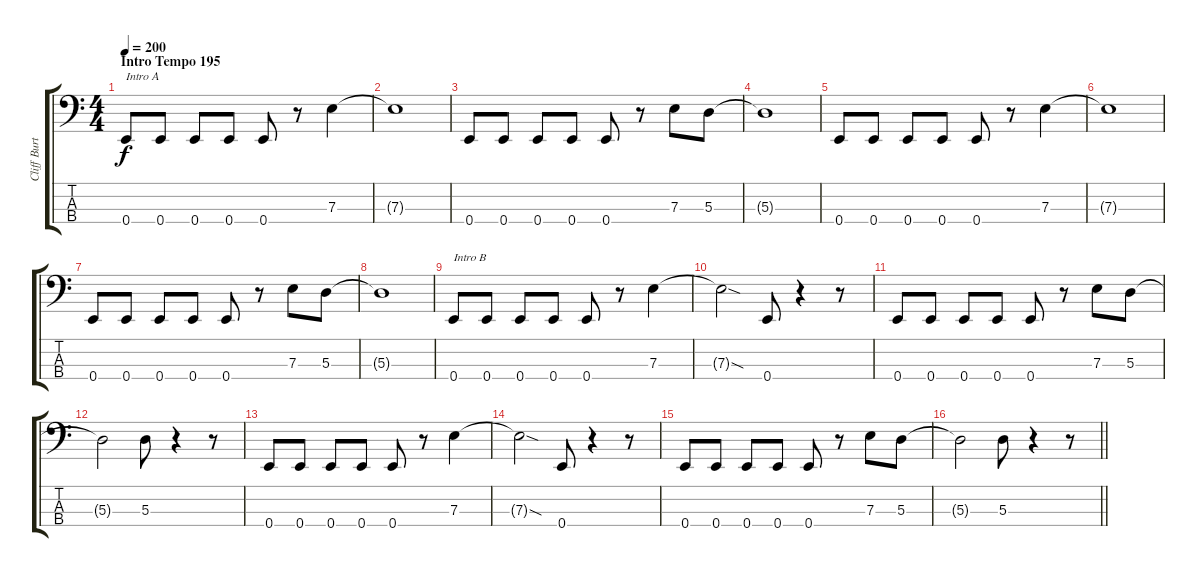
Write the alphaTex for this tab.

\track ("Cliff Burton (Bass)" "Cliff Burt") {instrument electricbassfinger}
\staff {score tabs}
\tuning (G2 D2 A1 E1) {hide}
\ts (4 4)
\section ("" "Intro Tempo 195")
\tempo 200
\tempo 195
\tempo 200
\clef f4
\ks c
0.4.8{txt "Intro A" dy f instrument electricbassfinger} 0.4.8 0.4.8 0.4.8 0.4.8 r.8 7.3.4 |
7.3{t}.1 |
0.4.8 0.4.8 0.4.8 0.4.8 0.4.8 r.8 7.3.8 5.3.8 |
5.3{t}.1 |
0.4.8 0.4.8 0.4.8 0.4.8 0.4.8 r.8 7.3.4 |
7.3{t}.1 |
0.4.8 0.4.8 0.4.8 0.4.8 0.4.8 r.8 7.3.8 5.3.8 |
5.3{t}.1 |
0.4.8{txt "Intro B"} 0.4.8 0.4.8 0.4.8 0.4.8 r.8 7.3.4 |
7.3{sod t}.2 0.4.8 r.4 r.8 |
0.4.8 0.4.8 0.4.8 0.4.8 0.4.8 r.8 7.3.8 5.3.8 |
5.3{t}.2 5.3.8 r.4 r.8 |
0.4.8 0.4.8 0.4.8 0.4.8 0.4.8 r.8 7.3.4 |
7.3{sod t}.2 0.4.8 r.4 r.8 |
0.4.8 0.4.8 0.4.8 0.4.8 0.4.8 r.8 7.3.8 5.3.8 |
\barLineRight lightlight
5.3{t}.2 5.3.8 r.4 r.8
